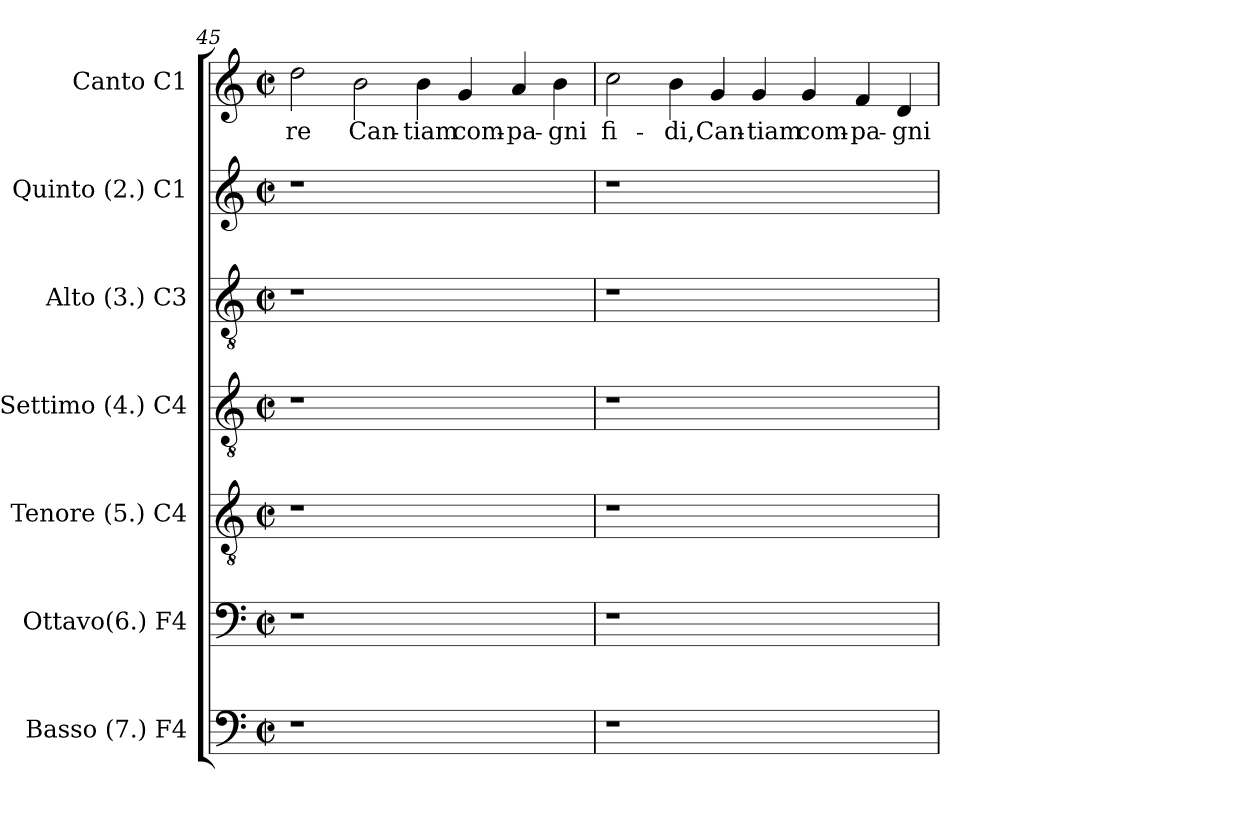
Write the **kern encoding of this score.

**kern	**kern	**kern	**kern	**kern	**kern	**kern	**text
*part7	*part6	*part5	*part4	*part3	*part2	*part1	*part1
*staff7	*staff6	*staff5	*staff4	*staff3	*staff2	*staff1	*staff1
*I"Basso (7.)  F4	*I"Ottavo(6.)  F4	*I"Tenore (5.)  C4	*I"Settimo (4.)  C4	*I"Alto (3.)  C3	*I"Quinto (2.)  C1	*I"Canto  C1	*
*	*	*I'T	*	*I'A	*	*I'C	*
*clefF4	*clefF4	*clefGv2	*clefGv2	*clefGv2	*clefG2	*clefG2	*
*k[]	*k[]	*k[]	*k[]	*k[]	*k[]	*k[]	*
*C:	*C:	*C:	*C:	*C:	*C:	*C:	*
*M2/2	*M2/2	*M2/2	*M2/2	*M2/2	*M2/2	*M2/2	*
*met(c|)	*met(c|)	*met(c|)	*met(c|)	*met(c|)	*met(c|)	*met(c|)	*
=45	=45	=45	=45	=45	=45	=45	=45
!	!	!	!	!	!	!	!LO:LY:b:cj
1r	1r	1r	1r	1r	1r	2dd\	-re
!	!	!	!	!	!	!	!LO:LY:b:cj
.	.	.	.	.	.	2b\	Can-
!	!	!	!	!	!	!	!LO:LY:b:cj
1ryy	1ryy	1ryy	1ryy	1ryy	1ryy	4b\	-tiam
!	!	!	!	!	!	!	!LO:LY:b:cj
.	.	.	.	.	.	4g/	com-
!	!	!	!	!	!	!	!LO:LY:b:cj
.	.	.	.	.	.	4a/	-pa-
!	!	!	!	!	!	!	!LO:LY:b:cj
.	.	.	.	.	.	4b\	-gni
!!LO:PB:g=z
=46	=46	=46	=46	=46	=46	=46	=46
!	!	!	!	!	!	!	!LO:LY:b:cj
1r	1r	1r	1r	1r	1r	2cc\	fi-
!	!	!	!	!	!	!	!LO:LY:b:cj
.	.	.	.	.	.	4b\	-di,
!	!	!	!	!	!	!	!LO:LY:b:cj
.	.	.	.	.	.	4g/	Can-
!	!	!	!	!	!	!	!LO:LY:b:cj
1ryy	1ryy	1ryy	1ryy	1ryy	1ryy	4g/	-tiam
!	!	!	!	!	!	!	!LO:LY:b:cj
.	.	.	.	.	.	4g/	com-
!	!	!	!	!	!	!	!LO:LY:b:cj
.	.	.	.	.	.	4f/	-pa-
!	!	!	!	!	!	!	!LO:LY:b:cj
.	.	.	.	.	.	4d/	-gni
=	=	=	=	=	=	=	=
*-	*-	*-	*-	*-	*-	*-	*-
